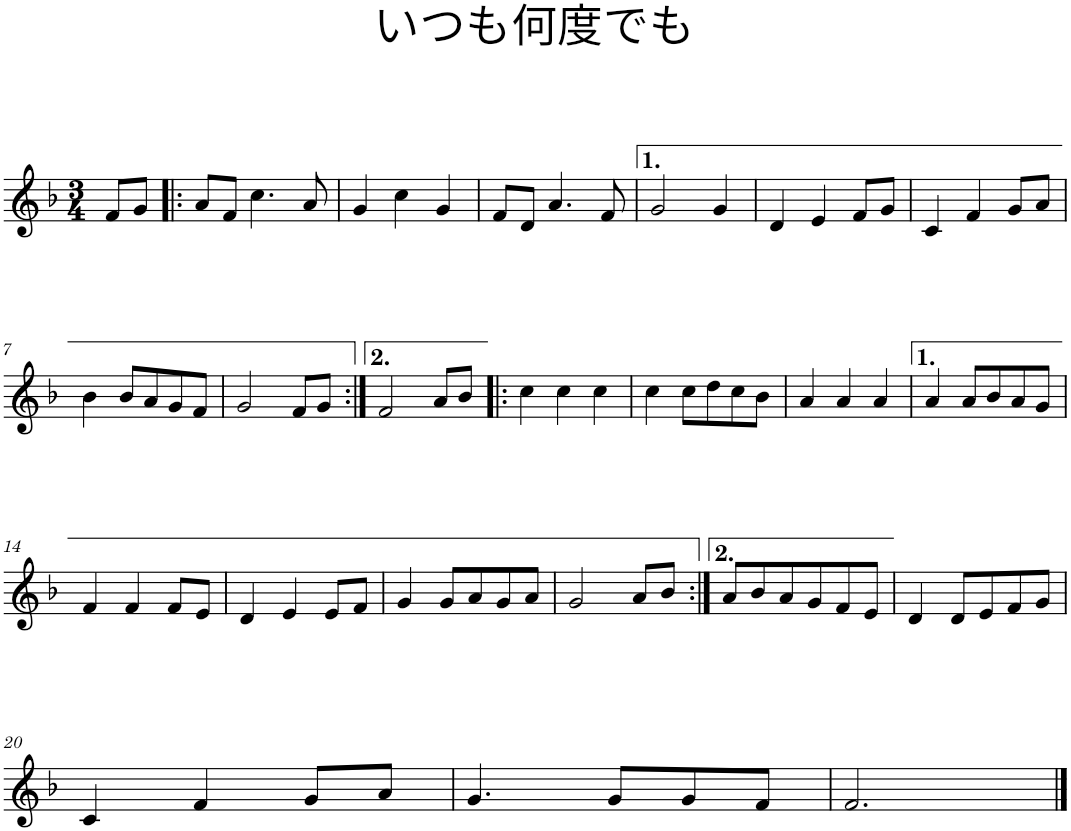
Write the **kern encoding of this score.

**kern
*part1
*staff1
*I"Piano
*I'Pno.
*clefG2
*k[b-]
*M3/4
=
8f/L
8g/J
=1!|:
8a/L
8f/J
4.cc\
8a/
=2
4g/
4cc\
4g/
=3
8f/L
8d/J
4.a/
8f/
=4
2g/
4g/
=5
4d/
4e/
8f/L
8g/J
=6
4c/
4f/
8g/L
8a/J
!!LO:LB:g=z
=7
4b-\
8b-/L
8a/
8g/
8f/J
=8
2g/
8f/L
8g/J
=9:|!
2f/
8a/L
8b-/J
=10!|:
4cc\
4cc\
4cc\
=11
4cc\
8cc\L
8dd\
8cc\
8b-\J
=12
4a/
4a/
4a/
=13
4a/
8a/L
8b-/
8a/
8g/J
!!LO:LB:g=z
=14
4f/
4f/
8f/L
8e/J
=15
4d/
4e/
8e/L
8f/J
=16
4g/
8g/L
8a/
8g/
8a/J
=17
2g/
8a/L
8b-/J
=18:|!
8a/L
8b-/
8a/
8g/
8f/
8e/J
=19
4d/
8d/L
8e/
8f/
8g/J
!!LO:LB:g=z
=20
4c/
4f/
8g/L
8a/J
=21
4.g/
8g/L
8g/
8f/J
=22
2.f/
==
*-
